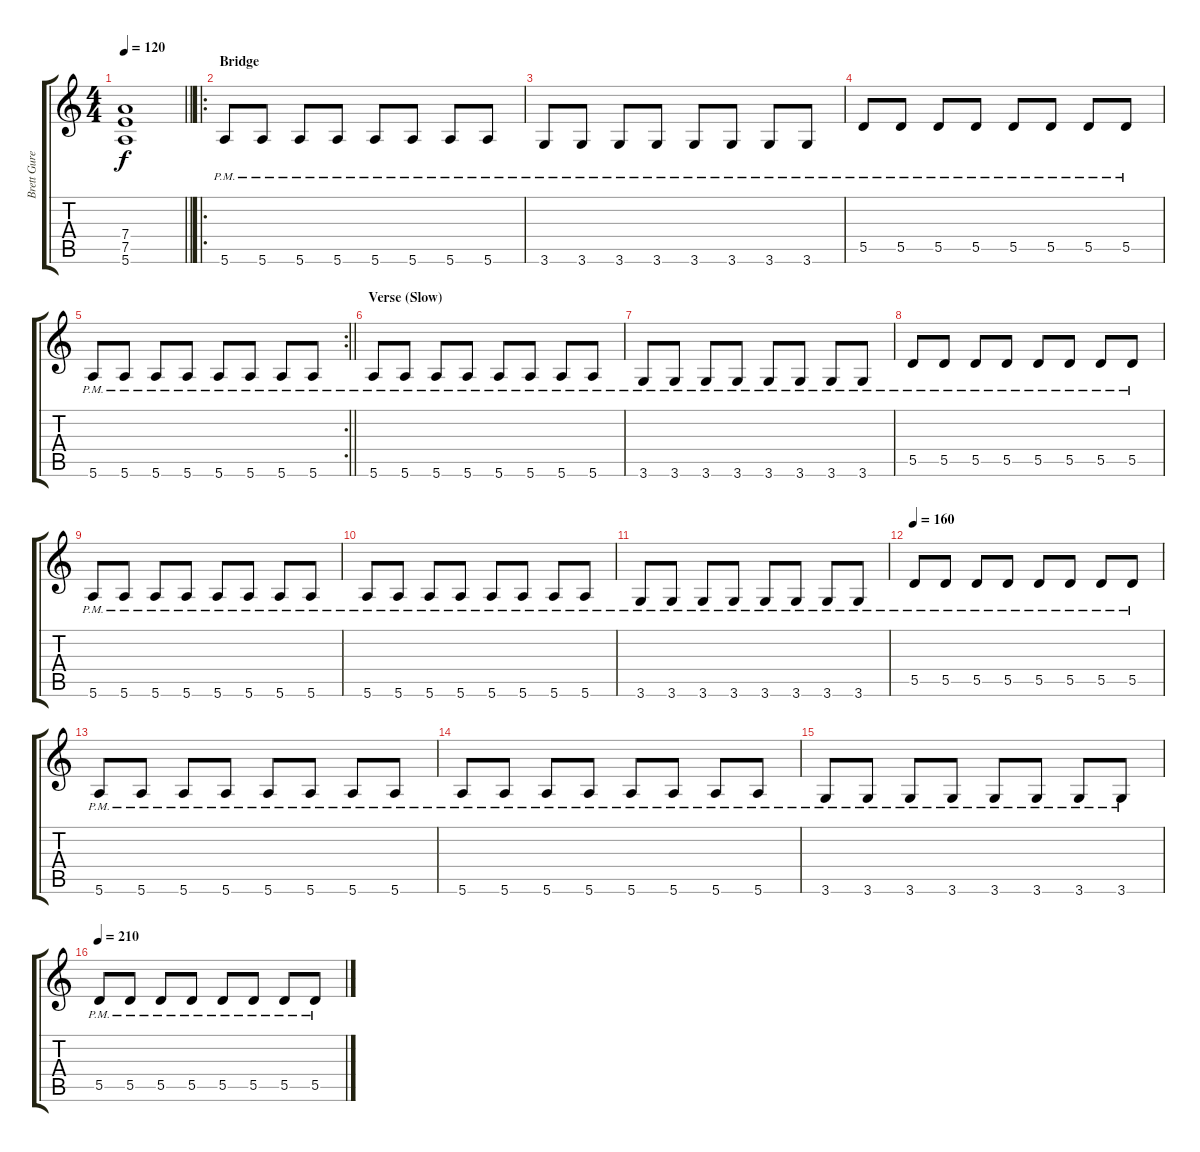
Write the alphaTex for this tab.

\track ("Brett Gurewitz (Rhythm Guitar)" "Brett Gure") {instrument distortionguitar}
\staff {score tabs}
\tuning (E4 B3 G3 D3 A2 E2) {hide}
\ts (4 4)
\tempo 120
\clef g2
\barLineRight lightlight
\ks c
(7.4 7.5 5.6).1{dy f} |
\ro
\section ("" "Bridge")
5.6{pm}.8 5.6{pm}.8 5.6{pm}.8 5.6{pm}.8 5.6{pm}.8 5.6{pm}.8 5.6{pm}.8 5.6{pm}.8 |
3.6{pm}.8 3.6{pm}.8 3.6{pm}.8 3.6{pm}.8 3.6{pm}.8 3.6{pm}.8 3.6{pm}.8 3.6{pm}.8 |
5.5{pm}.8 5.5{pm}.8 5.5{pm}.8 5.5{pm}.8 5.5{pm}.8 5.5{pm}.8 5.5{pm}.8 5.5{pm}.8 |
\rc 2
\barLineRight lightlight
5.6{pm}.8 5.6{pm}.8 5.6{pm}.8 5.6{pm}.8 5.6{pm}.8 5.6{pm}.8 5.6{pm}.8 5.6{pm}.8 |
\section ("" "Verse (Slow)")
5.6{pm}.8 5.6{pm}.8 5.6{pm}.8 5.6{pm}.8 5.6{pm}.8 5.6{pm}.8 5.6{pm}.8 5.6{pm}.8 |
3.6{pm}.8 3.6{pm}.8 3.6{pm}.8 3.6{pm}.8 3.6{pm}.8 3.6{pm}.8 3.6{pm}.8 3.6{pm}.8 |
5.5{pm}.8 5.5{pm}.8 5.5{pm}.8 5.5{pm}.8 5.5{pm}.8 5.5{pm}.8 5.5{pm}.8 5.5{pm}.8 |
5.6{pm}.8 5.6{pm}.8 5.6{pm}.8 5.6{pm}.8 5.6{pm}.8 5.6{pm}.8 5.6{pm}.8 5.6{pm}.8 |
5.6{pm}.8 5.6{pm}.8 5.6{pm}.8 5.6{pm}.8 5.6{pm}.8 5.6{pm}.8 5.6{pm}.8 5.6{pm}.8 |
3.6{pm}.8 3.6{pm}.8 3.6{pm}.8 3.6{pm}.8 3.6{pm}.8 3.6{pm}.8 3.6{pm}.8 3.6{pm}.8 |
\tempo 160
5.5{pm}.8 5.5{pm}.8 5.5{pm}.8 5.5{pm}.8 5.5{pm}.8 5.5{pm}.8 5.5{pm}.8 5.5{pm}.8 |
5.6{pm}.8 5.6{pm}.8 5.6{pm}.8 5.6{pm}.8 5.6{pm}.8 5.6{pm}.8 5.6{pm}.8 5.6{pm}.8 |
5.6{pm}.8 5.6{pm}.8 5.6{pm}.8 5.6{pm}.8 5.6{pm}.8 5.6{pm}.8 5.6{pm}.8 5.6{pm}.8 |
3.6{pm}.8 3.6{pm}.8 3.6{pm}.8 3.6{pm}.8 3.6{pm}.8 3.6{pm}.8 3.6{pm}.8 3.6{pm}.8 |
\tempo 210
5.5{pm}.8 5.5{pm}.8 5.5{pm}.8 5.5{pm}.8 5.5{pm}.8 5.5{pm}.8 5.5{pm}.8 5.5{pm}.8
